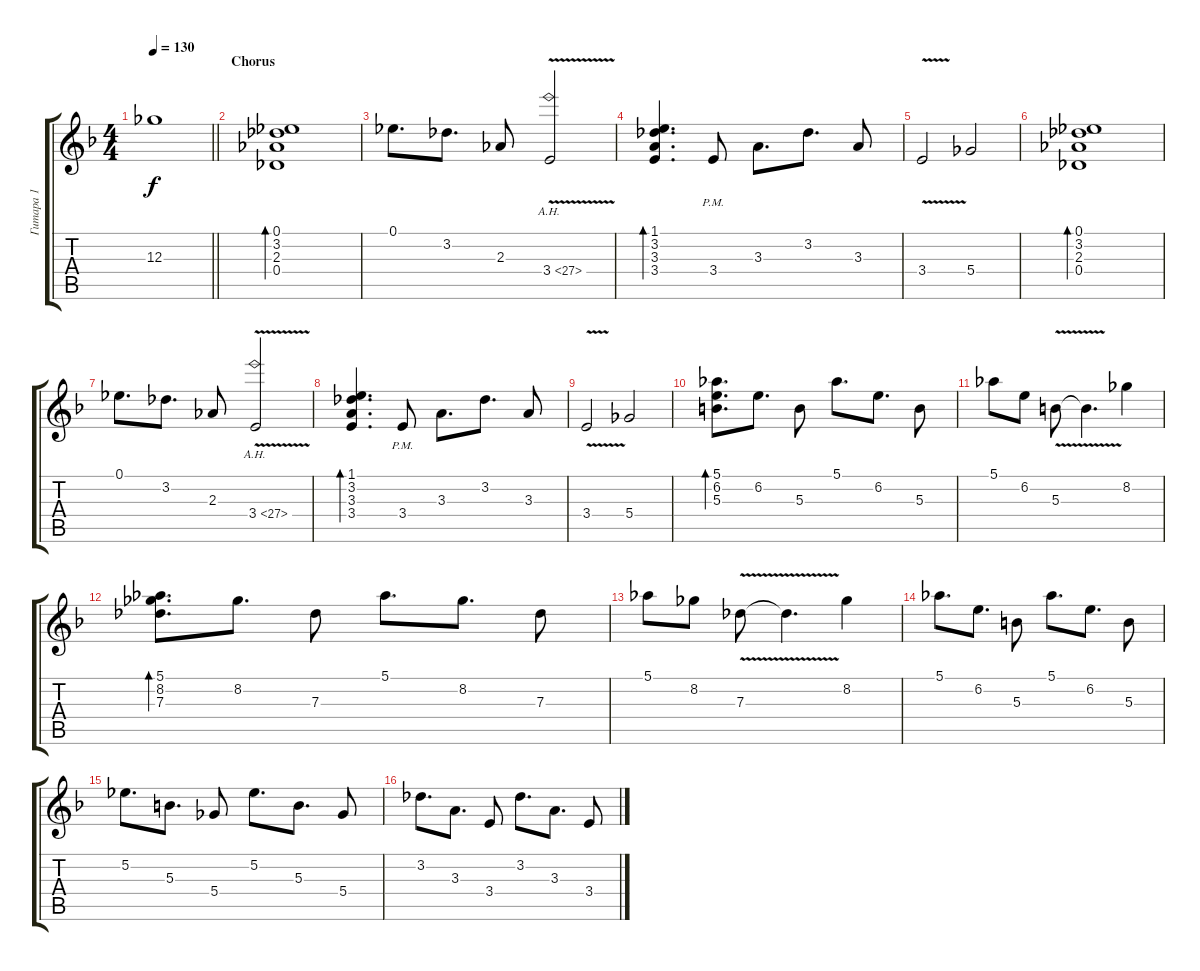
\track ("Гитара 1" "Гитара 1") {instrument distortionguitar}
\staff {score tabs}
\tuning (Eb4 Bb3 Gb3 Db3 Ab2 Eb2) {hide}
\ts (4 4)
\tempo 130
\clef g2
\barLineRight lightlight
\ks dminor
12.3.1{dy f} |
\section ("" "Chorus")
(0.1 3.2 2.3 0.4).1{bd 240} |
0.1.8{d} 3.2.8{d} 2.3.8 3.4{ah 24 v}.2 |
(1.1 3.2 3.3 3.4).4{d bd 240} 3.4{pm}.8 3.3.8{d} 3.2.8{d} 3.3.8 |
3.4{v}.2 5.4.2 |
(0.1 3.2 2.3 0.4).1{bd 240} |
0.1.8{d} 3.2.8{d} 2.3.8 3.4{ah 24 v}.2 |
(1.1 3.2 3.3 3.4).4{d bd 240} 3.4{pm}.8 3.3.8{d} 3.2.8{d} 3.3.8 |
3.4{v}.2 5.4.2 |
(5.1 6.2 5.3).8{d bd 240} 6.2.8{d} 5.3.8 5.1.8{d} 6.2.8{d} 5.3.8 |
5.1.8 6.2.8 5.3{v}.8 5.3{t}.4{d} 8.2.4 |
(5.1 8.2 7.3).8{d bd 240} 8.2.8{d} 7.3.8 5.1.8{d} 8.2.8{d} 7.3.8 |
5.1.8 8.2.8 7.3{v}.8 7.3{t}.4{d} 8.2.4 |
5.1.8{d} 6.2.8{d} 5.3.8 5.1.8{d} 6.2.8{d} 5.3.8 |
5.2.8{d} 5.3.8{d} 5.4.8 5.2.8{d} 5.3.8{d} 5.4.8 |
3.2.8{d} 3.3.8{d} 3.4.8 3.2.8{d} 3.3.8{d} 3.4.8
